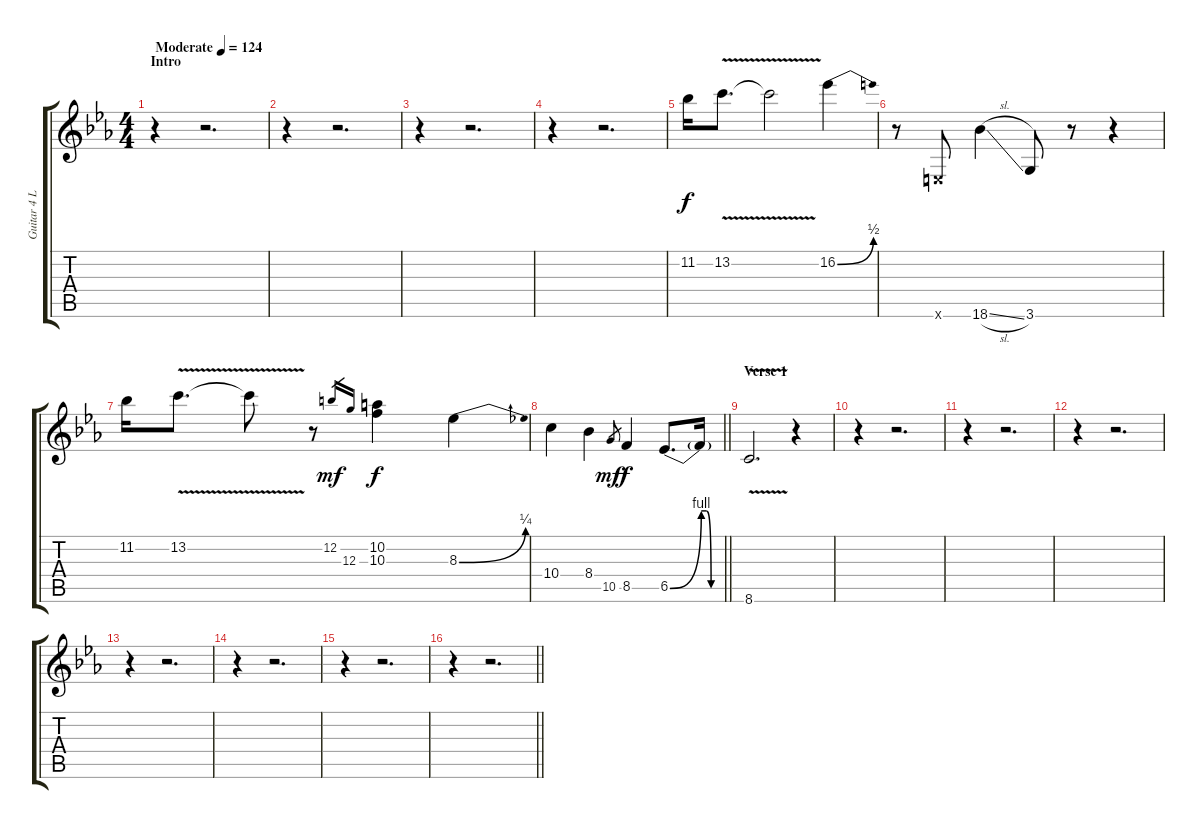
\track ("Guitar 4 Lead" "Guitar 4 L") {instrument distortionguitar}
\staff {score tabs}
\tuning (E4 B3 G3 D3 A2 E2) {hide}
\ts (4 4)
\section ("" "Intro")
\tempo (124 "Moderate")
\clef g2
\ks eb
r.4{dy f instrument distortionguitar} r.2{d} |
r.4 r.2{d} |
r.4 r.2{d} |
r.4 r.2{d} |
11.2.16 13.2{v}.8{d} 13.2{v t}.2 16.2{be (bend 0 0 60 2)}.4 |
r.8 0.6{x}.8 18.6{sl}.4 3.6.8 r.8 r.4 |
11.2.16 13.2{v}.8{d} 13.2{v t}.8 r.8 12.2.16{gr dy mf} 12.3.16{gr} (10.2 10.3).4{dy f} 8.3{be (bend 0 0 60 1)}.4 |
\barLineRight lightlight
10.4.4 8.4.4 10.5.8{gr dy mf} 8.5.4{dy f} 6.5{be (bend 0 0 60 4)}.8{d} 6.5{be (custom 0 4 15 4 30 0 60 0) t}.16 |
\section ("" "Verse 1")
8.6{v}.2{d} r.4 |
r.4 r.2{d} |
r.4 r.2{d} |
r.4 r.2{d} |
r.4 r.2{d} |
r.4 r.2{d} |
r.4 r.2{d} |
\barLineRight lightlight
r.4 r.2{d}
